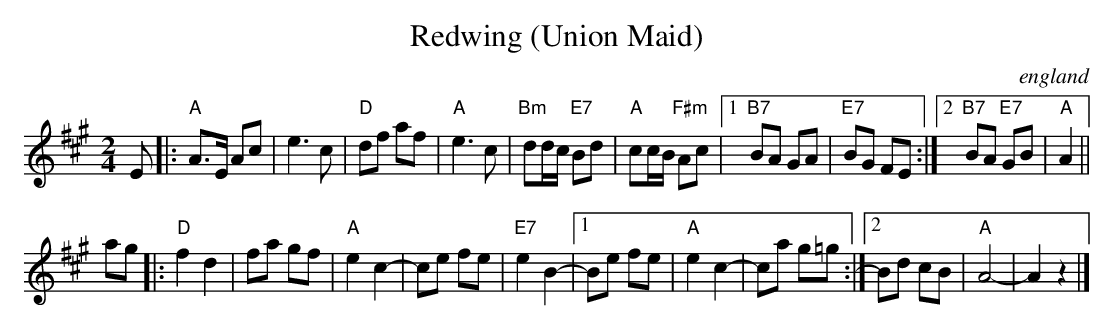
X:1
T: Redwing (Union Maid)
O:england
M: 2/4
L: 1/8
K: A
E \
|: "A"A>E Ac | e3 c | "D"df af | "A"e3 c \
|  "Bm"dd/c/ "E7"Bd | "A"cc/B/ "F#m"Ac |1 "B7"BA GA | "E7"BG FE :|2 "B7"BA "E7"GB | "A"A2 ||
ag \
|: "D"f2 d2 | fa gf | "A"e2 c2- | ce fe \
| "E7"e2 B2- |1 Be fe | "A"e2 c2- | ca g=g :|2 Bd cB | "A"A4- | A2 z2 |]
